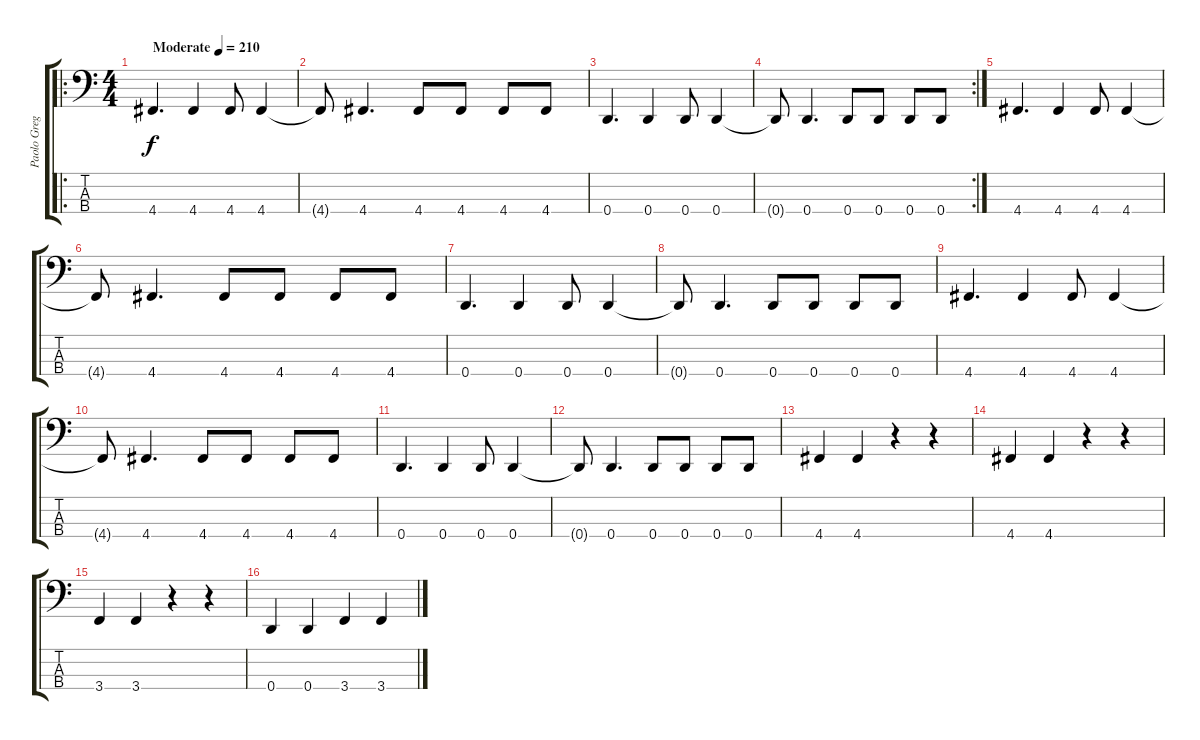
\track ("Paolo Gregoletto" "Paolo Greg") {instrument electricbassfinger}
\staff {score tabs}
\tuning (G2 D2 A1 D1) {hide}
\ro
\ts (4 4)
\tempo (210 "Moderate")
\clef f4
\ks c
4.4.4{d dy f instrument electricbassfinger} 4.4.4 4.4.8 4.4.4 |
4.4{t}.8 4.4.4{d} 4.4.8 4.4.8 4.4.8 4.4.8 |
0.4.4{d} 0.4.4 0.4.8 0.4.4 |
\rc 2
0.4{t}.8 0.4.4{d} 0.4.8 0.4.8 0.4.8 0.4.8 |
4.4.4{d} 4.4.4 4.4.8 4.4.4 |
4.4{t}.8 4.4.4{d} 4.4.8 4.4.8 4.4.8 4.4.8 |
0.4.4{d} 0.4.4 0.4.8 0.4.4 |
0.4{t}.8 0.4.4{d} 0.4.8 0.4.8 0.4.8 0.4.8 |
4.4.4{d} 4.4.4 4.4.8 4.4.4 |
4.4{t}.8 4.4.4{d} 4.4.8 4.4.8 4.4.8 4.4.8 |
0.4.4{d} 0.4.4 0.4.8 0.4.4 |
0.4{t}.8 0.4.4{d} 0.4.8 0.4.8 0.4.8 0.4.8 |
4.4.4 4.4.4 r.4 r.4 |
4.4.4 4.4.4 r.4 r.4 |
3.4.4 3.4.4 r.4 r.4 |
0.4.4 0.4.4 3.4.4 3.4.4
